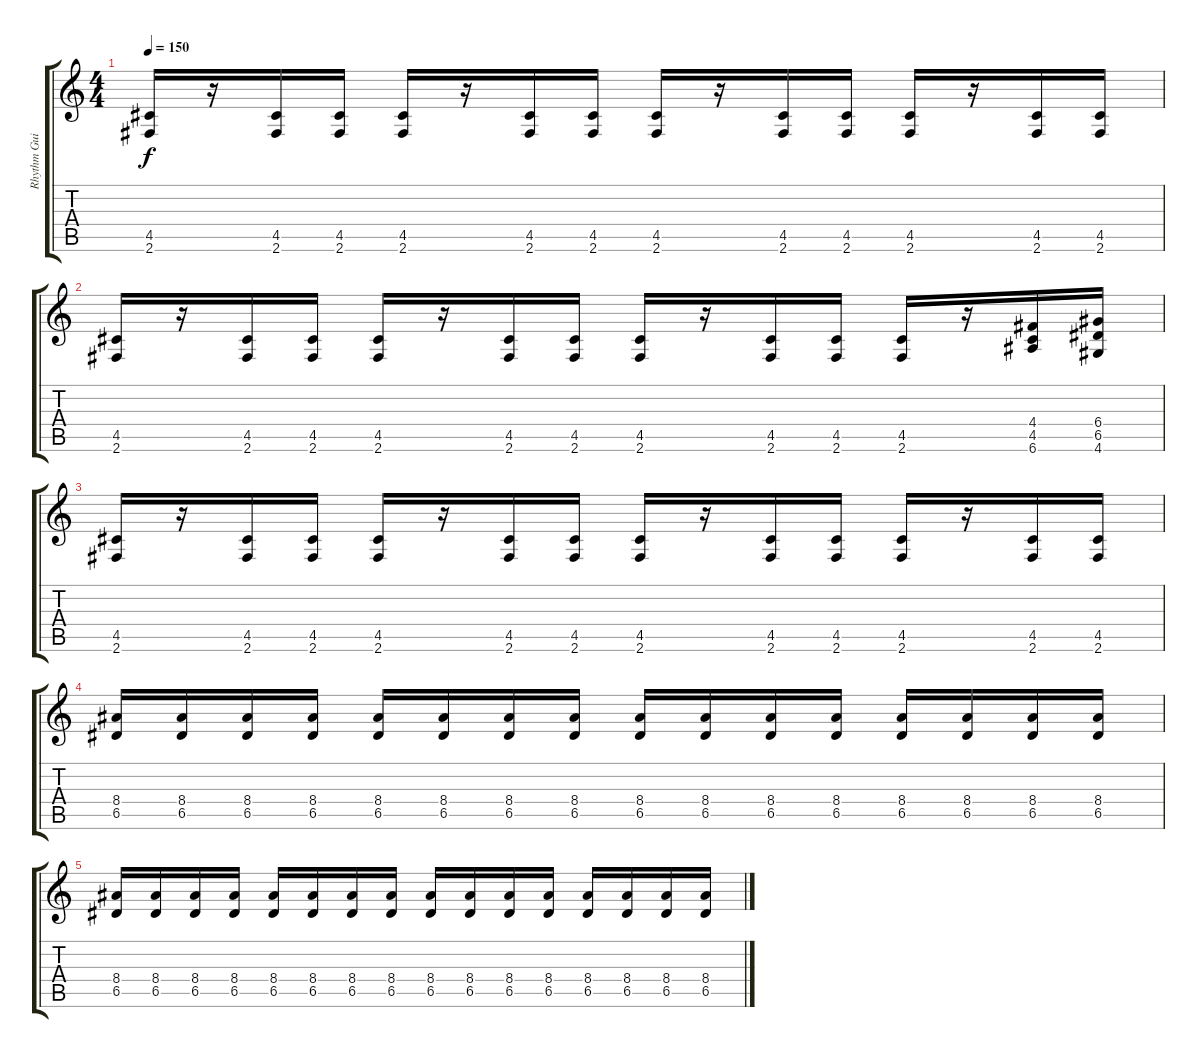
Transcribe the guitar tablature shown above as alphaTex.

\track ("Rhythm Guitar" "Rhythm Gui") {instrument distortionguitar}
\staff {score tabs}
\tuning (E4 B3 G3 D3 A2 E2) {hide}
\ts (4 4)
\tempo 150
\clef g2
\ks c
(4.5 2.6).16{dy f} r.16 (4.5 2.6).16 (4.5 2.6).16 (4.5 2.6).16 r.16 (4.5 2.6).16 (4.5 2.6).16 (4.5 2.6).16 r.16 (4.5 2.6).16 (4.5 2.6).16 (4.5 2.6).16 r.16 (4.5 2.6).16 (4.5 2.6).16 |
(4.5 2.6).16 r.16 (4.5 2.6).16 (4.5 2.6).16 (4.5 2.6).16 r.16 (4.5 2.6).16 (4.5 2.6).16 (4.5 2.6).16 r.16 (4.5 2.6).16 (4.5 2.6).16 (4.5 2.6).16 r.16 (4.4 4.5 6.6).16 (6.4 6.5 4.6).16 |
(4.5 2.6).16 r.16 (4.5 2.6).16 (4.5 2.6).16 (4.5 2.6).16 r.16 (4.5 2.6).16 (4.5 2.6).16 (4.5 2.6).16 r.16 (4.5 2.6).16 (4.5 2.6).16 (4.5 2.6).16 r.16 (4.5 2.6).16 (4.5 2.6).16 |
(8.4 6.5).16 (8.4 6.5).16 (8.4 6.5).16 (8.4 6.5).16 (8.4 6.5).16 (8.4 6.5).16 (8.4 6.5).16 (8.4 6.5).16 (8.4 6.5).16 (8.4 6.5).16 (8.4 6.5).16 (8.4 6.5).16 (8.4 6.5).16 (8.4 6.5).16 (8.4 6.5).16 (8.4 6.5).16 |
(8.4 6.5).16 (8.4 6.5).16 (8.4 6.5).16 (8.4 6.5).16 (8.4 6.5).16 (8.4 6.5).16 (8.4 6.5).16 (8.4 6.5).16 (8.4 6.5).16 (8.4 6.5).16 (8.4 6.5).16 (8.4 6.5).16 (8.4 6.5).16 (8.4 6.5).16 (8.4 6.5).16 (8.4 6.5).16
